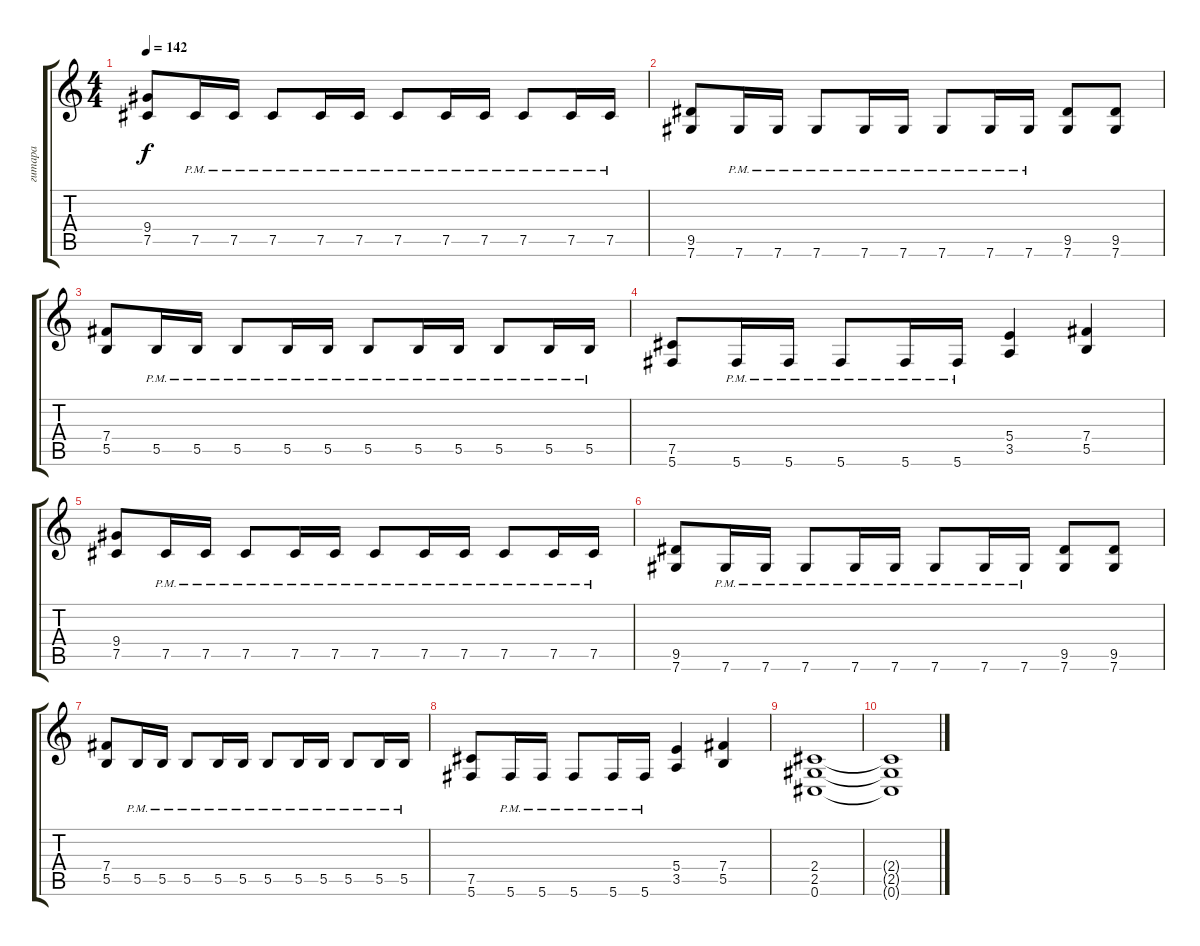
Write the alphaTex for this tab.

\track ("гитара" "гитара") {instrument overdrivenguitar}
\staff {score tabs}
\tuning (Db4 Ab3 E3 B2 Gb2 Db2) {hide}
\ts (4 4)
\tempo 142
\clef g2
\ks c
(9.4 7.5).8{dy f} 7.5{pm}.16 7.5{pm}.16 7.5{pm}.8 7.5{pm}.16 7.5{pm}.16 7.5{pm}.8 7.5{pm}.16 7.5{pm}.16 7.5{pm}.8 7.5{pm}.16 7.5{pm}.16 |
(9.5 7.6).8 7.6{pm}.16 7.6{pm}.16 7.6{pm}.8 7.6{pm}.16 7.6{pm}.16 7.6{pm}.8 7.6{pm}.16 7.6{pm}.16 (9.5 7.6).8 (9.5 7.6).8 |
(7.4 5.5).8 5.5{pm}.16 5.5{pm}.16 5.5{pm}.8 5.5{pm}.16 5.5{pm}.16 5.5{pm}.8 5.5{pm}.16 5.5{pm}.16 5.5{pm}.8 5.5{pm}.16 5.5{pm}.16 |
(7.5 5.6).8 5.6{pm}.16 5.6{pm}.16 5.6{pm}.8 5.6{pm}.16 5.6{pm}.16 (5.4 3.5).4 (7.4 5.5).4 |
(9.4 7.5).8 7.5{pm}.16 7.5{pm}.16 7.5{pm}.8 7.5{pm}.16 7.5{pm}.16 7.5{pm}.8 7.5{pm}.16 7.5{pm}.16 7.5{pm}.8 7.5{pm}.16 7.5{pm}.16 |
(9.5 7.6).8 7.6{pm}.16 7.6{pm}.16 7.6{pm}.8 7.6{pm}.16 7.6{pm}.16 7.6{pm}.8 7.6{pm}.16 7.6{pm}.16 (9.5 7.6).8 (9.5 7.6).8 |
(7.4 5.5).8 5.5{pm}.16 5.5{pm}.16 5.5{pm}.8 5.5{pm}.16 5.5{pm}.16 5.5{pm}.8 5.5{pm}.16 5.5{pm}.16 5.5{pm}.8 5.5{pm}.16 5.5{pm}.16 |
(7.5 5.6).8 5.6{pm}.16 5.6{pm}.16 5.6{pm}.8 5.6{pm}.16 5.6{pm}.16 (5.4 3.5).4 (7.4 5.5).4 |
(2.4 2.5 0.6).1 |
(2.4{t} 2.5{t} 0.6{t}).1
